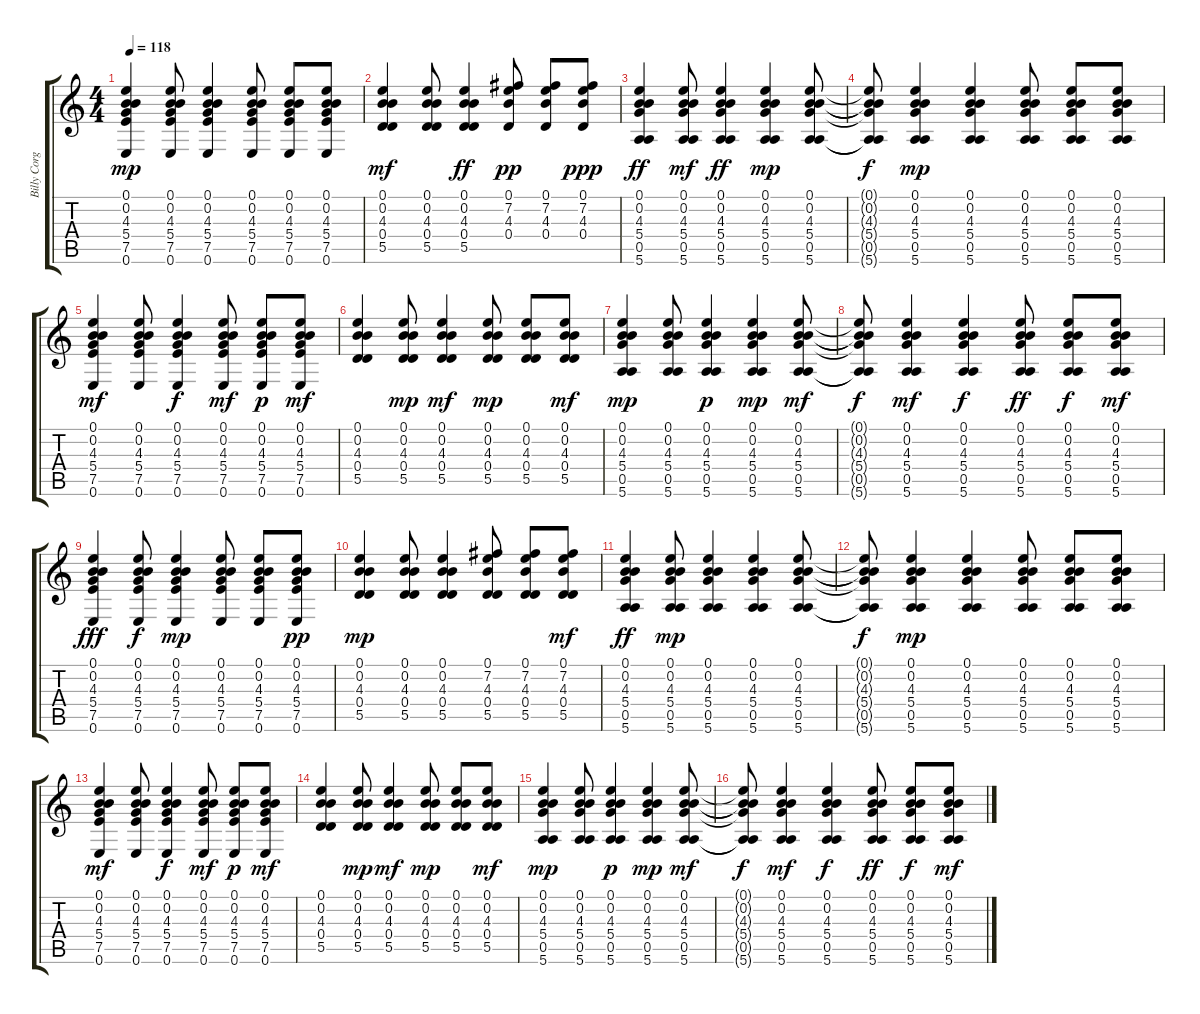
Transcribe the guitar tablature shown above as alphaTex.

\track ("Billy Corgan" "Billy Corg") {instrument distortionguitar bank 7}
\staff {score tabs}
\tuning (E4 B3 G3 D3 A2 E2) {hide}
\ts (4 4)
\tempo 118
\clef g2
\ks c
(0.1 0.2 4.3 5.4 7.5 0.6).4{dy mp} (0.1 0.2 4.3 5.4 7.5 0.6).8 (0.1 0.2 4.3 5.4 7.5 0.6).4 (0.1 0.2 4.3 5.4 7.5 0.6).8 (0.1 0.2 4.3 5.4 7.5 0.6).8 (0.1 0.2 4.3 5.4 7.5 0.6).8 |
(0.1 0.2 4.3 0.4 5.5).4{dy mf} (0.1 0.2 4.3 0.4 5.5).8 (0.1 0.2 4.3 0.4 5.5).4{dy ff} (0.1 7.2 4.3 0.4).8{dy pp} (0.1 7.2 4.3 0.4).8 (0.1 7.2 4.3 0.4).8{dy ppp} |
(0.1 0.2 4.3 5.4 0.5 5.6).4{dy ff} (0.1 0.2 4.3 5.4 0.5 5.6).8{dy mf} (0.1 0.2 4.3 5.4 0.5 5.6).4{dy ff} (0.1 0.2 4.3 5.4 0.5 5.6).4{dy mp} (0.1 0.2 4.3 5.4 0.5 5.6).8 |
(0.1{t} 0.2{t} 4.3{t} 5.4{t} 0.5{t} 5.6{t}).8{dy f} (0.1 0.2 4.3 5.4 0.5 5.6).4{dy mp} (0.1 0.2 4.3 5.4 0.5 5.6).4 (0.1 0.2 4.3 5.4 0.5 5.6).8 (0.1 0.2 4.3 5.4 0.5 5.6).8 (0.1 0.2 4.3 5.4 0.5 5.6).8 |
(0.1 0.2 4.3 5.4 7.5 0.6).4{dy mf} (0.1 0.2 4.3 5.4 7.5 0.6).8 (0.1 0.2 4.3 5.4 7.5 0.6).4{dy f} (0.1 0.2 4.3 5.4 7.5 0.6).8{dy mf} (0.1 0.2 4.3 5.4 7.5 0.6).8{dy p} (0.1 0.2 4.3 5.4 7.5 0.6).8{dy mf} |
(0.1 0.2 4.3 0.4 5.5).4 (0.1 0.2 4.3 0.4 5.5).8{dy mp} (0.1 0.2 4.3 0.4 5.5).4{dy mf} (0.1 0.2 4.3 0.4 5.5).8{dy mp} (0.1 0.2 4.3 0.4 5.5).8 (0.1 0.2 4.3 0.4 5.5).8{dy mf} |
(0.1 0.2 4.3 5.4 0.5 5.6).4{dy mp} (0.1 0.2 4.3 5.4 0.5 5.6).8 (0.1 0.2 4.3 5.4 0.5 5.6).4{dy p} (0.1 0.2 4.3 5.4 0.5 5.6).4{dy mp} (0.1 0.2 4.3 5.4 0.5 5.6).8{dy mf} |
(0.1{t} 0.2{t} 4.3{t} 5.4{t} 0.5{t} 5.6{t}).8{dy f} (0.1 0.2 4.3 5.4 0.5 5.6).4{dy mf} (0.1 0.2 4.3 5.4 0.5 5.6).4{dy f} (0.1 0.2 4.3 5.4 0.5 5.6).8{dy ff} (0.1 0.2 4.3 5.4 0.5 5.6).8{dy f} (0.1 0.2 4.3 5.4 0.5 5.6).8{dy mf} |
(0.1 0.2 4.3 5.4 7.5 0.6).4{dy fff} (0.1 0.2 4.3 5.4 7.5 0.6).8{dy f} (0.1 0.2 4.3 5.4 7.5 0.6).4{dy mp} (0.1 0.2 4.3 5.4 7.5 0.6).8 (0.1 0.2 4.3 5.4 7.5 0.6).8 (0.1 0.2 4.3 5.4 7.5 0.6).8{dy pp} |
(0.1 0.2 4.3 0.4 5.5).4{dy mp} (0.1 0.2 4.3 0.4 5.5).8 (0.1 0.2 4.3 0.4 5.5).4 (0.1 7.2 4.3 0.4 5.5).8 (0.1 7.2 4.3 0.4 5.5).8 (0.1 7.2 4.3 0.4 5.5).8{dy mf} |
(0.1 0.2 4.3 5.4 0.5 5.6).4{dy ff} (0.1 0.2 4.3 5.4 0.5 5.6).8{dy mp} (0.1 0.2 4.3 5.4 0.5 5.6).4 (0.1 0.2 4.3 5.4 0.5 5.6).4 (0.1 0.2 4.3 5.4 0.5 5.6).8 |
(0.1{t} 0.2{t} 4.3{t} 5.4{t} 0.5{t} 5.6{t}).8{dy f} (0.1 0.2 4.3 5.4 0.5 5.6).4{dy mp} (0.1 0.2 4.3 5.4 0.5 5.6).4 (0.1 0.2 4.3 5.4 0.5 5.6).8 (0.1 0.2 4.3 5.4 0.5 5.6).8 (0.1 0.2 4.3 5.4 0.5 5.6).8 |
(0.1 0.2 4.3 5.4 7.5 0.6).4{dy mf} (0.1 0.2 4.3 5.4 7.5 0.6).8 (0.1 0.2 4.3 5.4 7.5 0.6).4{dy f} (0.1 0.2 4.3 5.4 7.5 0.6).8{dy mf} (0.1 0.2 4.3 5.4 7.5 0.6).8{dy p} (0.1 0.2 4.3 5.4 7.5 0.6).8{dy mf} |
(0.1 0.2 4.3 0.4 5.5).4 (0.1 0.2 4.3 0.4 5.5).8{dy mp} (0.1 0.2 4.3 0.4 5.5).4{dy mf} (0.1 0.2 4.3 0.4 5.5).8{dy mp} (0.1 0.2 4.3 0.4 5.5).8 (0.1 0.2 4.3 0.4 5.5).8{dy mf} |
(0.1 0.2 4.3 5.4 0.5 5.6).4{dy mp} (0.1 0.2 4.3 5.4 0.5 5.6).8 (0.1 0.2 4.3 5.4 0.5 5.6).4{dy p} (0.1 0.2 4.3 5.4 0.5 5.6).4{dy mp} (0.1 0.2 4.3 5.4 0.5 5.6).8{dy mf} |
(0.1{t} 0.2{t} 4.3{t} 5.4{t} 0.5{t} 5.6{t}).8{dy f} (0.1 0.2 4.3 5.4 0.5 5.6).4{dy mf} (0.1 0.2 4.3 5.4 0.5 5.6).4{dy f} (0.1 0.2 4.3 5.4 0.5 5.6).8{dy ff} (0.1 0.2 4.3 5.4 0.5 5.6).8{dy f} (0.1 0.2 4.3 5.4 0.5 5.6).8{dy mf}
